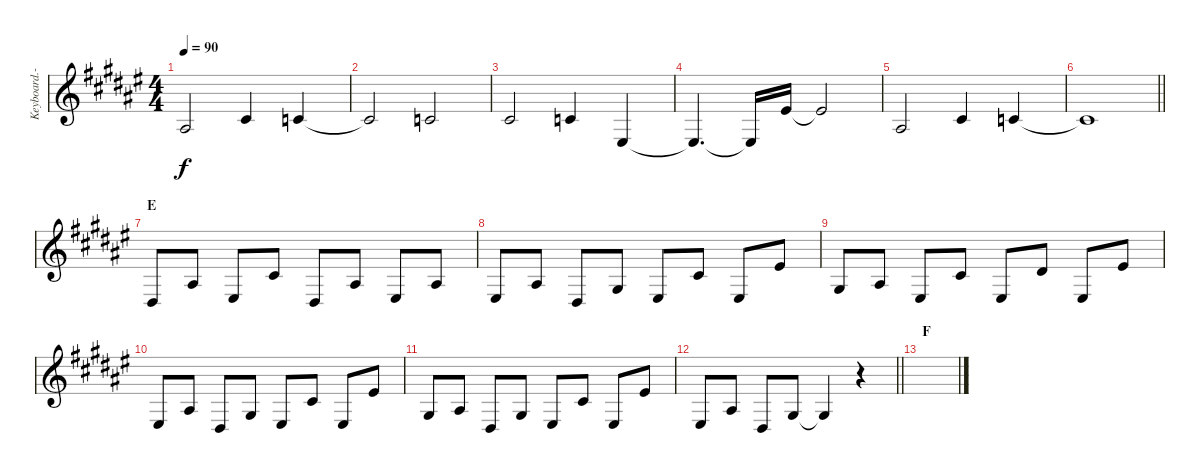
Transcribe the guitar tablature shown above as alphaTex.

\track ("Keyboard.-I" "Keyboard.-") {instrument fx8scifi}
\staff {score}
\tuning (B3 Gb3 D3 A2 E2 B1) {hide}
\ts (4 4)
\tempo 90
\clef g2
\ks f#
4.2.2{dy f} 2.1.4 1.1.4 |
1.1{t}.2 1.1.2 |
2.1.2 1.1.4 3.3.4 |
3.3{t}.4{d} 3.3{t}.16 6.1.16 6.1{t}.2 |
4.2.2 2.1.4 1.1.4 |
\barLineRight lightlight
1.1{t}.1 |
\section ("" "E")
1.3.8 4.2.8 3.3.8 2.1.8 1.3.8 4.2.8 3.3.8 4.2.8 |
3.3.8 4.2.8 1.3.8 2.2.8 3.3.8 2.1.8 3.3.8 6.1.8 |
2.2.8 4.2.8 3.3.8 2.1.8 3.3.8 4.1.8 3.3.8 6.1.8 |
3.3.8 4.2.8 1.3.8 2.2.8 3.3.8 2.1.8 3.3.8 6.1.8 |
2.2.8 4.2.8 1.3.8 2.2.8 3.3.8 2.1.8 3.3.8 6.1.8 |
\barLineRight lightlight
3.3.8 4.2.8 1.3.8 2.2.8 2.2{t}.4 r.4 |
\section ("" "F")
